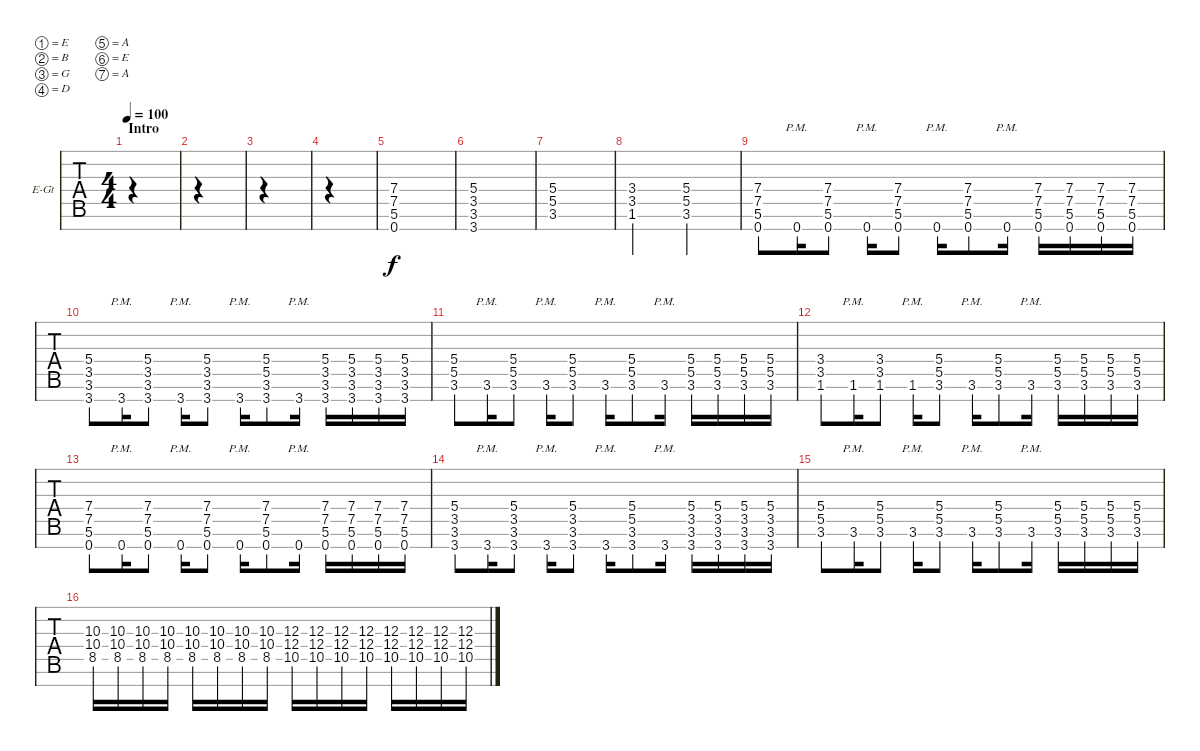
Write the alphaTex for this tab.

\defaultSystemsLayout 4
\bracketExtendMode groupsimilarinstruments
\firstSystemTrackNameOrientation horizontal
\otherSystemsTrackNameOrientation horizontal
\track ("Cole Train" "E-Gt") {instrument distortionguitar}
\staff {tabs}
\tuning (E4 B3 G3 D3 A2 E2 A1)
\ts (4 4)
\section ("" "Intro")
\tempo 100
\clef g2
\ks c
|
|
|
|
(0.7 5.6 7.5 7.4).1 |
(3.7 3.6 3.5 5.4).1 |
(3.6 5.5 5.4).1 |
(1.6 3.5 3.4).2 (3.6 5.5 5.4).2 |
(0.7 5.6 7.5 7.4).8 0.7{pm}.16 (0.7 5.6 7.5 7.4).8 0.7{pm}.16 (0.7 5.6 7.4 7.5).8 0.7{pm}.16 (0.7 5.6 7.5 7.4).8 0.7{pm}.16 (0.7 5.6 7.5 7.4).16 (0.7 5.6 7.5 7.4).16 (0.7 5.6 7.5 7.4).16 (0.7 5.6 7.5 7.4).16 |
(3.7 3.6 3.5 5.4).8 3.7{pm}.16 (3.7 3.6 3.5 5.4).8 3.7{pm}.16 (3.7 3.6 3.5 5.4).8 3.7{pm}.16 (3.7 3.6 5.5 5.4).8 3.7{pm}.16 (3.7 3.6 3.5 5.4).16 (3.7 5.4 3.5 3.6).16 (3.7 5.4 3.5 3.6).16 (3.7 5.4 3.5 3.6).16 |
(3.6 5.5 5.4).8 3.6{pm}.16 (3.6 5.5 5.4).8 3.6{pm}.16 (3.6 5.5 5.4).8 3.6{pm}.16 (3.6 5.5 5.4).8 3.6{pm}.16 (3.6 5.5 5.4).16 (3.6 5.4 5.5).16 (3.6 5.4 5.5).16 (3.6 5.4 5.5).16 |
(1.6 3.5 3.4).8 1.6{pm}.16 (1.6 3.5 3.4).8 1.6{pm}.16 (3.6 5.5 5.4).8 3.6{pm}.16 (3.6 5.5 5.4).8 3.6{pm}.16 (3.6 5.5 5.4).16 (3.6 5.5 5.4).16 (3.6 5.5 5.4).16 (3.6 5.5 5.4).16 |
(0.7 5.6 7.5 7.4).8 0.7{pm}.16 (0.7 5.6 7.5 7.4).8 0.7{pm}.16 (0.7 5.6 7.4 7.5).8 0.7{pm}.16 (0.7 5.6 7.5 7.4).8 0.7{pm}.16 (0.7 5.6 7.5 7.4).16 (0.7 5.6 7.5 7.4).16 (0.7 5.6 7.5 7.4).16 (0.7 5.6 7.5 7.4).16 |
(3.7 3.6 3.5 5.4).8 3.7{pm}.16 (3.7 3.6 3.5 5.4).8 3.7{pm}.16 (3.7 3.6 3.5 5.4).8 3.7{pm}.16 (3.7 3.6 5.5 5.4).8 3.7{pm}.16 (3.7 3.6 3.5 5.4).16 (3.7 5.4 3.5 3.6).16 (3.7 5.4 3.5 3.6).16 (3.7 5.4 3.5 3.6).16 |
(3.6 5.5 5.4).8 3.6{pm}.16 (3.6 5.5 5.4).8 3.6{pm}.16 (3.6 5.5 5.4).8 3.6{pm}.16 (3.6 5.5 5.4).8 3.6{pm}.16 (3.6 5.5 5.4).16 (3.6 5.4 5.5).16 (3.6 5.4 5.5).16 (3.6 5.4 5.5).16 |
(8.5 10.4 10.3).16 (8.5 10.3 10.4).16 (8.5 10.4 10.3).16 (8.5 10.4 10.3).16 (8.5 10.4 10.3).16 (8.5 10.4 10.3).16 (8.5 10.4 10.3).16 (8.5 10.4 10.3).16 (10.5 12.4 12.3).16 (10.5 12.4 12.3).16 (10.5 12.4 12.3).16 (10.5 12.4 12.3).16 (10.5 12.4 12.3).16 (10.5 12.4 12.3).16 (10.5 12.4 12.3).16 (10.5 12.4 12.3).16
